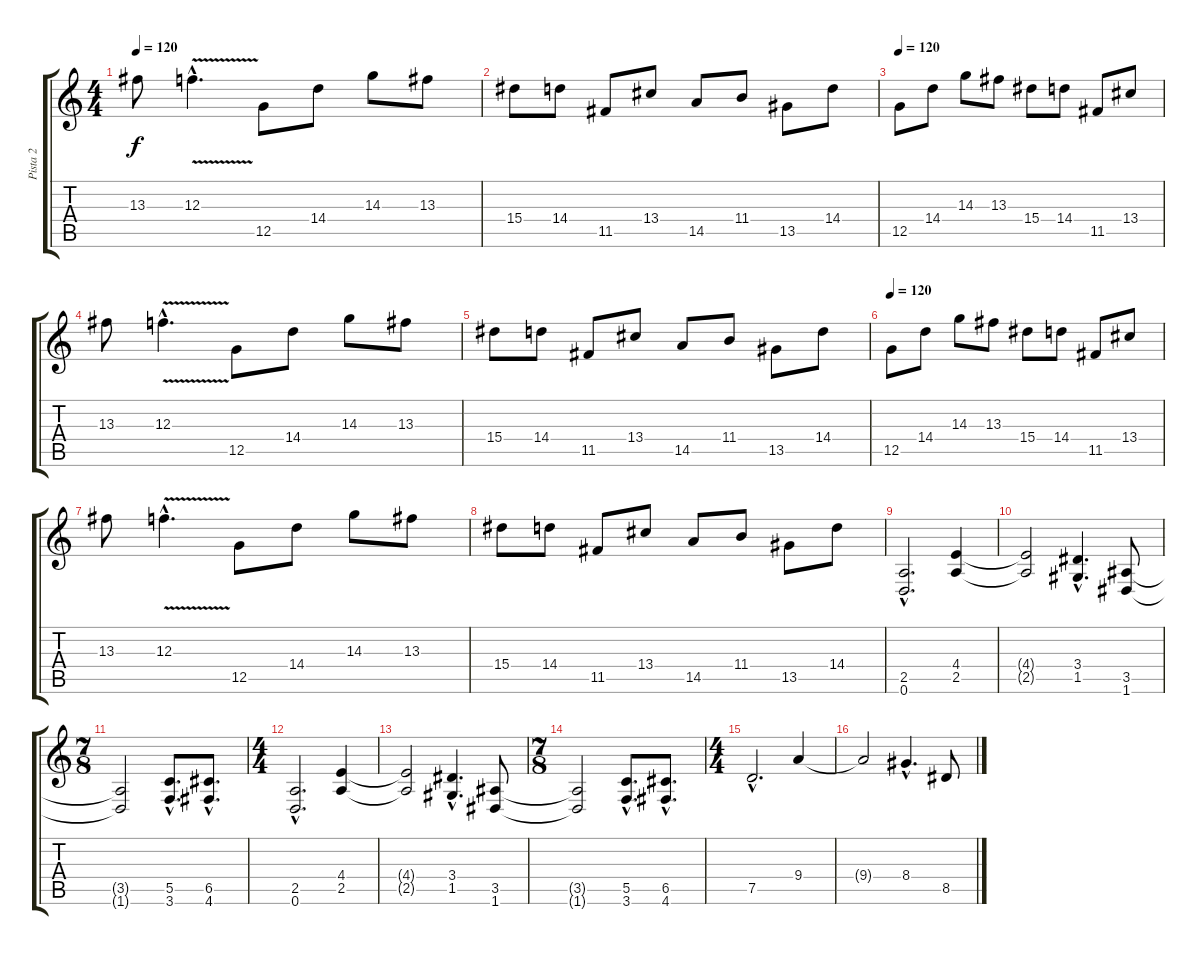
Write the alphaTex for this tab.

\track ("Pista 2" "Pista 2") {instrument distortionguitar}
\staff {score tabs}
\tuning (D4 A3 F3 C3 G2 D2) {hide}
\ts (4 4)
\tempo 120
\clef g2
\ks c
13.3.8{dy f} 12.3{v hac}.4{d} 12.5.8 14.4.8 14.3.8 13.3.8 |
15.4.8 14.4.8 11.5.8 13.4.8 14.5.8 11.4.8 13.5.8 14.4.8 |
\tempo 120
12.5.8 14.4.8 14.3.8 13.3.8 15.4.8 14.4.8 11.5.8 13.4.8 |
13.3.8 12.3{v hac}.4{d} 12.5.8 14.4.8 14.3.8 13.3.8 |
15.4.8 14.4.8 11.5.8 13.4.8 14.5.8 11.4.8 13.5.8 14.4.8 |
\tempo 120
12.5.8 14.4.8 14.3.8 13.3.8 15.4.8 14.4.8 11.5.8 13.4.8 |
13.3.8 12.3{v hac}.4{d} 12.5.8 14.4.8 14.3.8 13.3.8 |
15.4.8 14.4.8 11.5.8 13.4.8 14.5.8 11.4.8 13.5.8 14.4.8 |
(2.5{hac} 0.6{hac}).2{d} (4.4 2.5).4 |
(4.4{t} 2.5{t}).2 (3.4{hac} 1.5{hac}).4{d} (3.5 1.6).8 |
\ts (7 8)
(3.5{t} 1.6{t}).2 (5.5{hac} 3.6{hac}).8{d} (6.5{hac} 4.6{hac}).8{d} |
\ts (4 4)
(2.5{hac} 0.6{hac}).2{d} (4.4 2.5).4 |
(4.4{t} 2.5{t}).2 (3.4{hac} 1.5{hac}).4{d} (3.5 1.6).8 |
\ts (7 8)
(3.5{t} 1.6{t}).2 (5.5{hac} 3.6{hac}).8{d} (6.5{hac} 4.6{hac}).8{d} |
\ts (4 4)
7.5{hac}.2{d} 9.4.4 |
9.4{t}.2 8.4{hac}.4{d} 8.5.8
